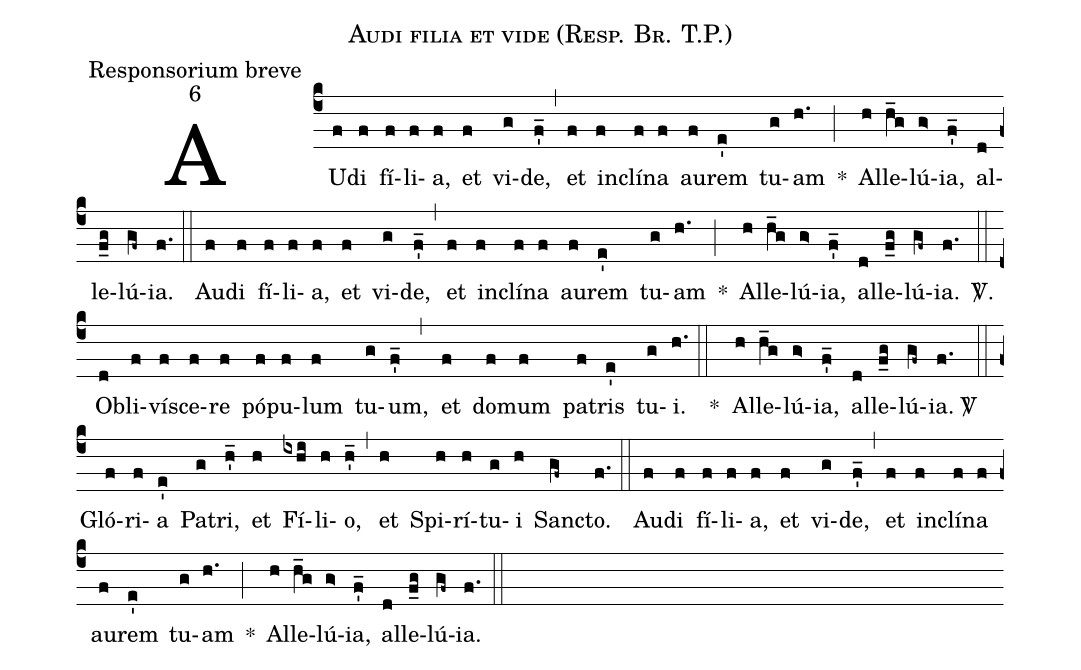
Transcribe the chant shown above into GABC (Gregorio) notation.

name:Audi filia et vide (Resp. Br. T.P.);
office-part:Responsorium breve;
mode:6;
%%
(c4) AU(f)di(f) fí(f)li(f)a,(f) et(f) vi(g)de,(f'_) (,) et(f) in(f)clí(f)na(f) au(f)rem(e') tu(g)am(h.) *(;) Al(h)le(h_g)lú(g>)ia,(f'_) al(d)le(f_g)lú(gf~)ia.(f.) (::)
Au(f)di(f) fí(f)li(f)a,(f) et(f) vi(g)de,(f'_) (,) et(f) in(f)clí(f)na(f) au(f)rem(e') tu(g)am(h.) *(;) Al(h)le(h_g)lú(g>)ia,(f'_) al(d)le(f_g)lú(gf~)ia.(f.)
<sp>V/</sp>.(::) Ob(d)li(f)ví(f)sce(f)re(f) pó(f)pu(f)lum(f) tu(g)um,(f'_) (,) et(f) do(f)mum(f) pa(f)tris(e') tu(g)i.(h.) (::)
*() Al(h)le(h_g)lú(g>)ia,(f'_) al(d)le(f_g)lú(gf~)ia.(f.)
 <sp>V/</sp> (::)Gló(f)ri(f)a(e') Pa(g)tri,(h'_) et(h) Fí(ixhi)li(h)o,(h'_) (,) et(h) Spi(h)rí(h)tu(g)i(h) Sanc(gf~)to.(f.) (::)
Au(f)di(f) fí(f)li(f)a,(f) et(f) vi(g)de,(f'_) (,) et(f) in(f)clí(f)na(f) au(f)rem(e') tu(g)am(h.) *(;) Al(h)le(h_g)lú(g>)ia,(f'_) al(d)le(f_g)lú(gf~)ia.(f.) (::)
